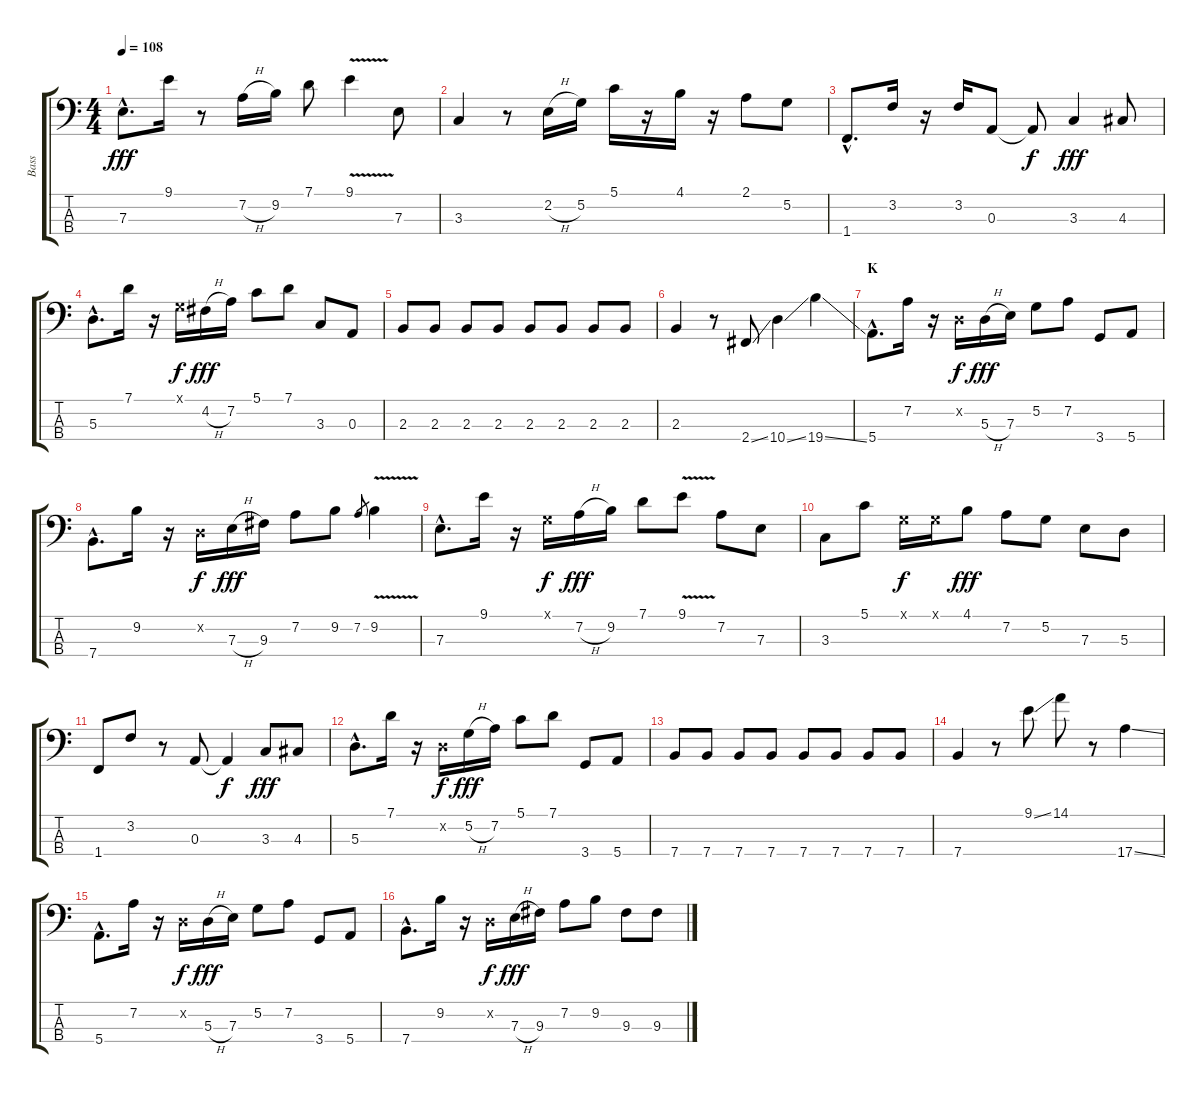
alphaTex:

\track ("Bass" "Bass") {instrument electricbassfinger}
\staff {score tabs}
\tuning (G2 D2 A1 E1) {hide}
\ts (4 4)
\tempo 108
\clef f4
\ks c
7.3{hac}.8{d dy fff} 9.1.16 r.8 7.2{h}.16 9.2.16 7.1.8 9.1{v}.4 7.3.8 |
3.3.4 r.8 2.2{h}.16 5.2.16 5.1.16 r.16 4.1.16 r.16 2.1.8 5.2.8 |
1.4{hac}.8{d} 3.2.16 r.16 3.2.16 0.3.8 0.3{t}.8{dy f} 3.3.4{dy fff} 4.3.8 |
5.3{hac}.8{d} 7.1.16 r.16 0.1{x}.16{dy f} 4.2{h}.16{dy fff} 7.2.16 5.1.8 7.1.8 3.3.8 0.3.8 |
2.3.8 2.3.8 2.3.8 2.3.8 2.3.8 2.3.8 2.3.8 2.3.8 |
2.3.4 r.8 2.4{ss}.8 10.4{ss}.4 19.4{ss}.4 |
\section ("" "K")
5.4{hac}.8{d} 7.2.16 r.16 0.2{x}.16{dy f} 5.3{h}.16{dy fff} 7.3.16 5.2.8 7.2.8 3.4.8 5.4.8 |
7.4{hac}.8{d} 9.2.16 r.16 0.2{x}.16{dy f} 7.3{h}.16{dy fff} 9.3.16 7.2.8 9.2.8 7.2.8{gr} 9.2{v}.4 |
7.3{hac}.8{d} 9.1.16 r.16 0.1{x}.16{dy f} 7.2{h}.16{dy fff} 9.2.16 7.1.8 9.1{v}.8 7.2.8 7.3.8 |
3.3.8 5.1.8 0.1{x}.16{dy f} 0.1{x}.16 4.1.8{dy fff} 7.2.8 5.2.8 7.3.8 5.3.8 |
1.4.8 3.2.8 r.8 0.3.8 0.3{t}.4{dy f} 3.3.8{dy fff} 4.3.8 |
5.3{hac}.8{d} 7.1.16 r.16 0.2{x}.16{dy f} 5.2{h}.16{dy fff} 7.2.16 5.1.8 7.1.8 3.4.8 5.4.8 |
7.4.8 7.4.8 7.4.8 7.4.8 7.4.8 7.4.8 7.4.8 7.4.8 |
7.4.4 r.8 9.1{ss}.8 14.1.8 r.8 17.4{ss}.4 |
5.4{hac}.8{d} 7.2.16 r.16 0.2{x}.16{dy f} 5.3{h}.16{dy fff} 7.3.16 5.2.8 7.2.8 3.4.8 5.4.8 |
7.4{hac}.8{d} 9.2.16 r.16 0.2{x}.16{dy f} 7.3{h}.16{dy fff} 9.3.16 7.2.8 9.2.8 9.3.8 9.3.8
